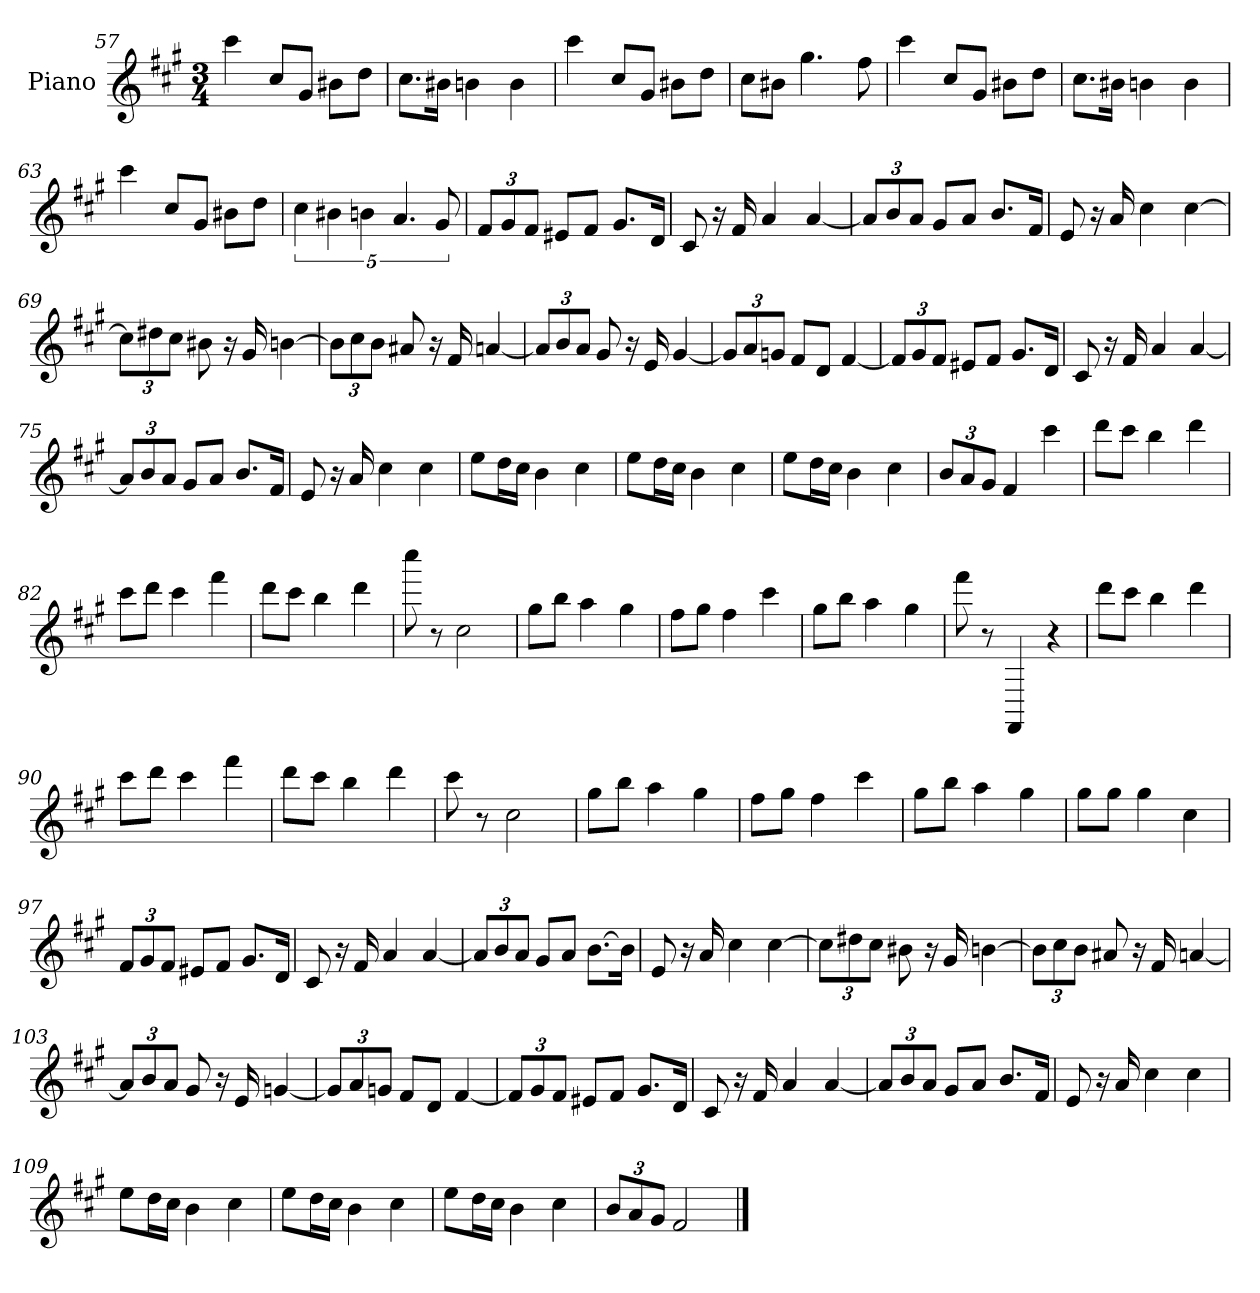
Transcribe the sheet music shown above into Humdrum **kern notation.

**kern
*part1
*staff1
*I"Piano
*I'Pno
*clefG2
*k[f#c#g#]
*f#:
*M3/4
=57
4ccc#
8cc#/L
8g#/J
8b#X\L
8dd\J
=58
8.cc#\L
16b#X\Jk
4bn
4b
=59
4ccc#
8cc#/L
8g#/J
8b#X\L
8dd\J
=60
8cc#\L
8b#X\J
4.gg#
8ff#
=61
4ccc#
8cc#/L
8g#/J
8b#X\L
8dd\J
=62
8.cc#\L
16b#X\Jk
4bn
4b
=63
4ccc#
8cc#/L
8g#/J
8b#X\L
8dd\J
=64
20%3cc#
20%3b#X
20%3bn
20%3.a
40%3g#
=65
12f#/L
12g#/
12f#/J
8e#X/L
8f#/J
8.g#/L
16d/Jk
=66
8c#
16r
16f#
4a
[4a
=67
12a/L]
12b/
12a/J
8g#/L
8a/J
8.b/L
16f#/Jk
=68
8e
16r
16a
4cc#
[4cc#
=69
12cc#\L]
12dd#X\
12cc#\J
8b#X
16r
16g#
[4bn
=70
12b\L]
12cc#\
12b\J
8a#X
16r
16f#
[4an
=71
12a/L]
12b/
12a/J
8g#
16r
16e
[4g#
=72
12g#/L]
12a/
12gn/J
8f#/L
8d/J
[4f#
=73
12f#/L]
12g#/
12f#/J
8e#X/L
8f#/J
8.g#/L
16d/Jk
=74
8c#
16r
16f#
4a
[4a
=75
12a/L]
12b/
12a/J
8g#/L
8a/J
8.b/L
16f#/Jk
=76
8e
16r
16a
4cc#
4cc#
=77
8ee\L
16dd\L
16cc#\JJ
4b
4cc#
=78
8ee\L
16dd\L
16cc#\JJ
4b
4cc#
=79
8ee\L
16dd\L
16cc#\JJ
4b
4cc#
=80
12b/L
12a/
12g#/J
4f#
4ccc#
=81
8ddd\L
8ccc#\J
4bb
4ddd
=82
8ccc#\L
8ddd\J
4ccc#
4fff#
=83
8ddd\L
8ccc#\J
4bb
4ddd
=84
8cccc#
8r
2cc#
=85
8gg#\L
8bb\J
4aa
4gg#
=86
8ff#\L
8gg#\J
4ff#
4ccc#
=87
8gg#\L
8bb\J
4aa
4gg#
=88
8fff#
8r
4FF#
4r
=89
8ddd\L
8ccc#\J
4bb
4ddd
=90
8ccc#\L
8ddd\J
4ccc#
4fff#
=91
8ddd\L
8ccc#\J
4bb
4ddd
=92
8ccc#
8r
2cc#
=93
8gg#\L
8bb\J
4aa
4gg#
=94
8ff#\L
8gg#\J
4ff#
4ccc#
=95
8gg#\L
8bb\J
4aa
4gg#
=96
8gg#\L
8gg#\J
4gg#
4cc#
=97
12f#/L
12g#/
12f#/J
8e#X/L
8f#/J
8.g#/L
16d/Jk
=98
8c#
16r
16f#
4a
[4a
=99
12a/L]
12b/
12a/J
8g#/L
8a/J
[8.b\L
16b\Jk]
=100
8e
16r
16a
4cc#
[4cc#
=101
12cc#\L]
12dd#X\
12cc#\J
8b#X
16r
16g#
[4bn
=102
12b\L]
12cc#\
12b\J
8a#X
16r
16f#
[4an
=103
12a/L]
12b/
12a/J
8g#
16r
16e
[4gn
=104
12g/L]
12a/
12gn/J
8f#/L
8d/J
[4f#
=105
12f#/L]
12g#/
12f#/J
8e#X/L
8f#/J
8.g#/L
16d/Jk
=106
8c#
16r
16f#
4a
[4a
=107
12a/L]
12b/
12a/J
8g#/L
8a/J
8.b/L
16f#/Jk
=108
8e
16r
16a
4cc#
4cc#
=109
8ee\L
16dd\L
16cc#\JJ
4b
4cc#
=110
8ee\L
16dd\L
16cc#\JJ
4b
4cc#
=111
8ee\L
16dd\L
16cc#\JJ
4b
4cc#
=112
12b/L
12a/
12g#/J
2f#
==
*-
